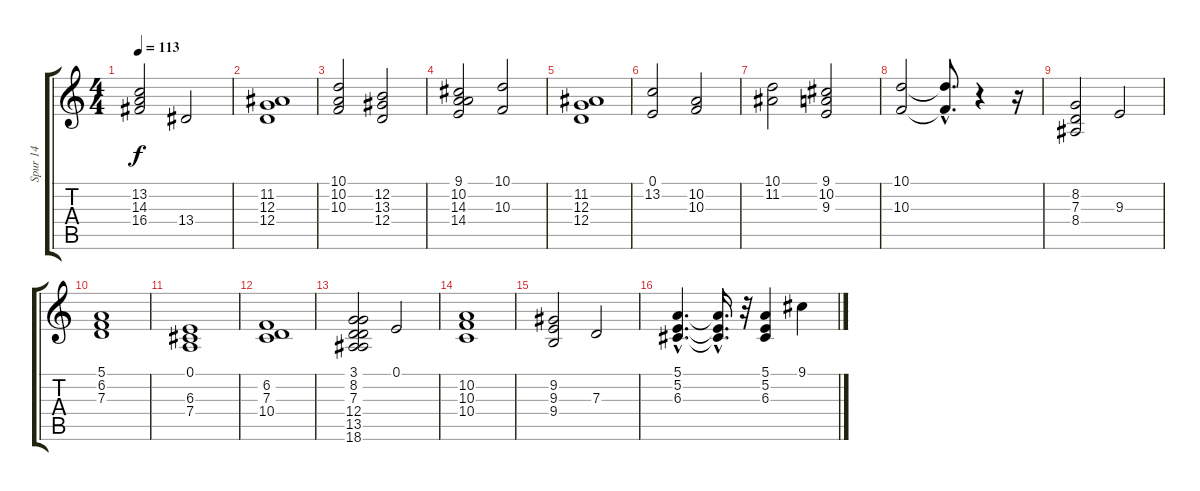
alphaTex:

\track ("Spur 14" "Spur 14") {instrument drawbarorgan}
\staff {score tabs}
\tuning (E4 B3 G3 D3 A2 E2) {hide}
\ts (4 4)
\tempo 113
\clef g2
\ks c
(13.2 14.3 16.4).2{dy f} 13.4.2 |
(11.2 12.3 12.4).1 |
(10.1 10.2 10.3).2 (12.2 13.3 12.4).2 |
(9.1 10.2 14.3 14.4).2 (10.1 10.3).2 |
(11.2 12.3 12.4).1 |
(0.1 13.2).2 (10.2 10.3).2 |
(10.1 11.2).2 (9.1 10.2 9.3).2 |
(10.1 10.3).2 (10.1{hac t} 10.3{hac t}).8{d} r.4 r.16 |
(8.2 7.3 8.4).2 9.3.2 |
(5.1 6.2 7.3).1 |
(0.1 6.3 7.4).1 |
(6.2 7.3 10.4).1 |
(3.1 8.2 7.3 12.4 13.5 18.6).2 0.1.2 |
(10.2 10.3 10.4).1 |
(9.2 9.3 9.4).2 7.3.2 |
(5.1{hac} 5.2{hac} 6.3{hac}).4{d} (5.1{hac t} 5.2{hac t} 6.3{hac t}).16{d} r.32 (5.1 5.2 6.3).4 9.1.4
